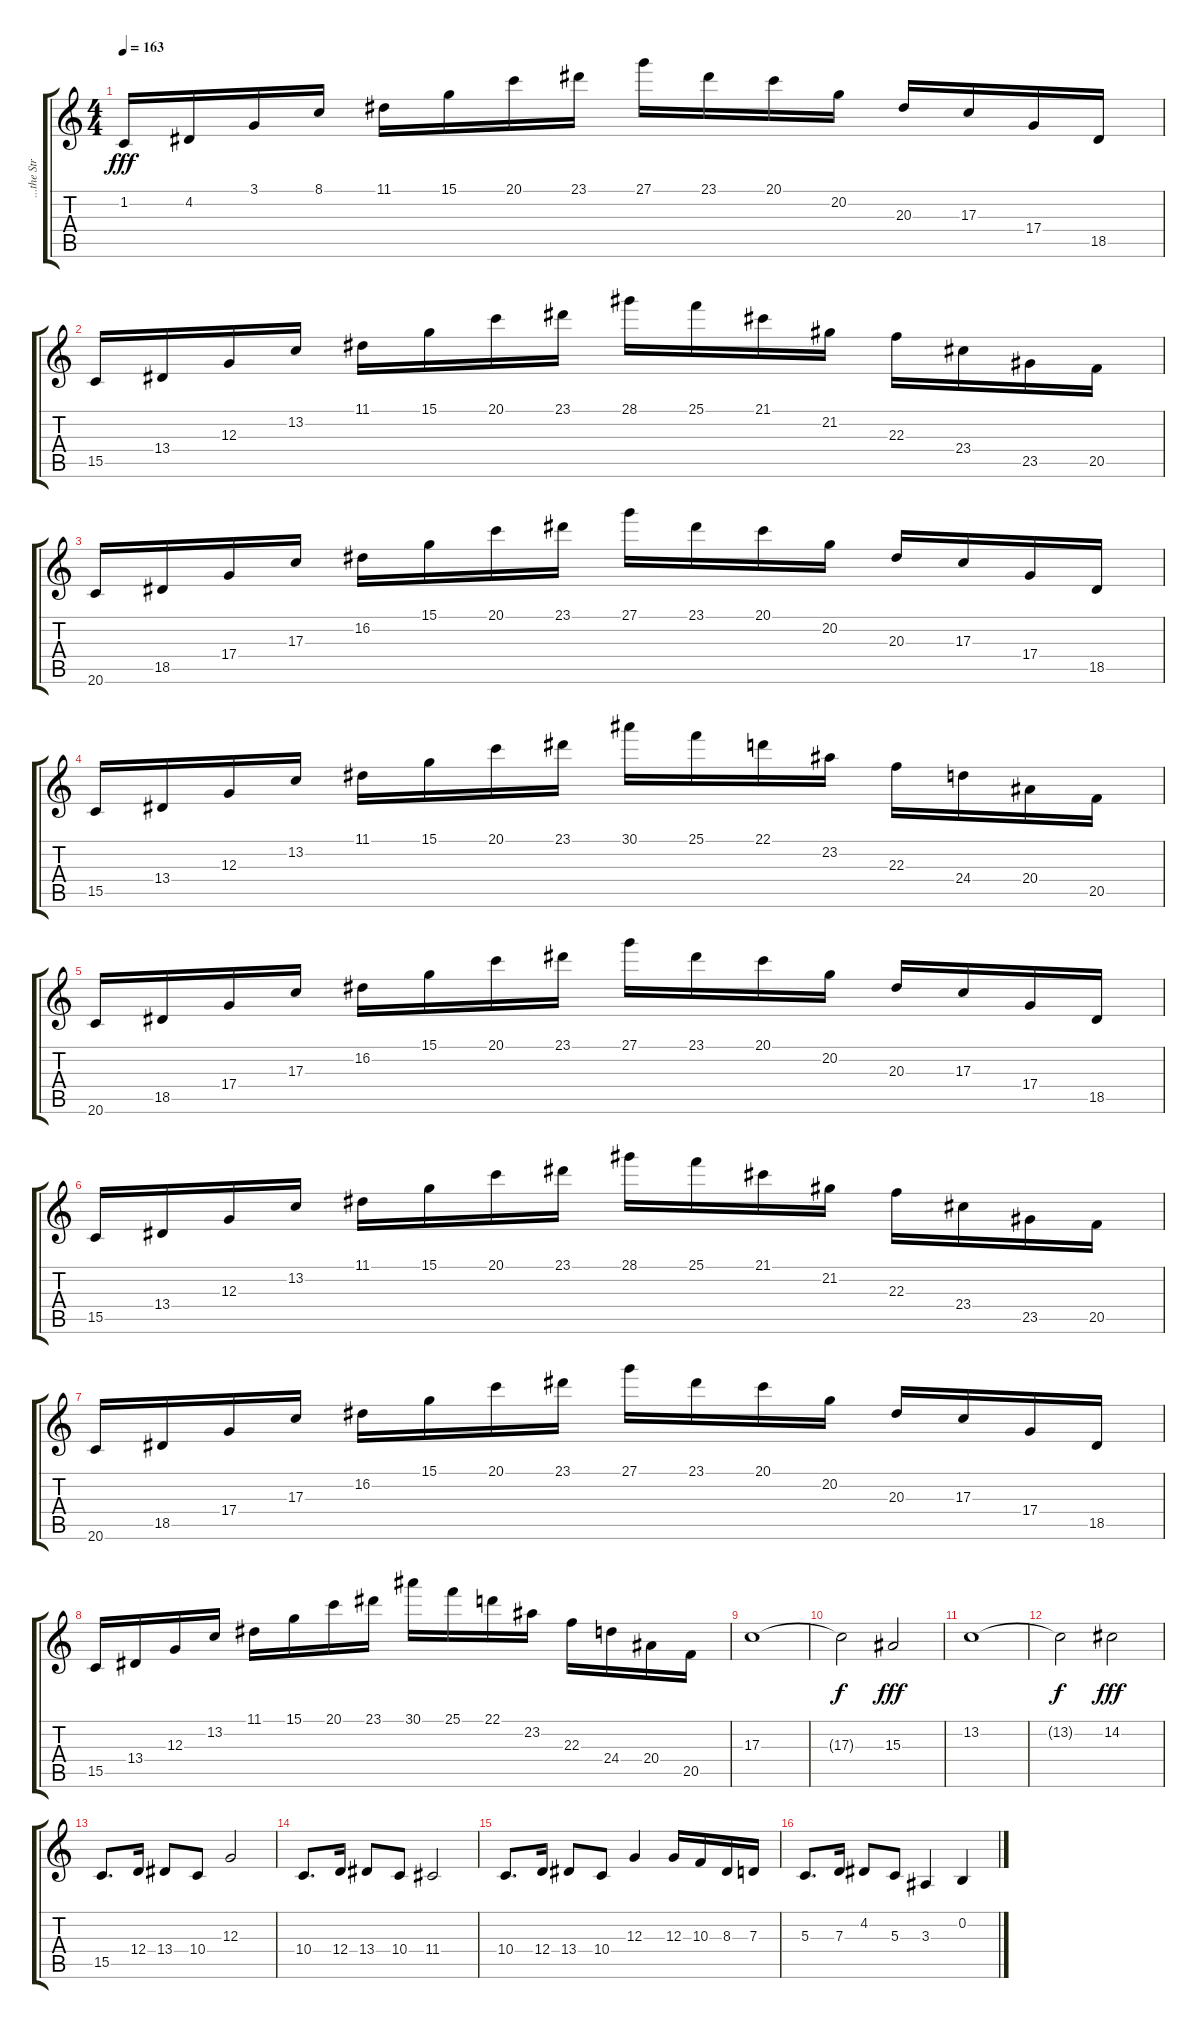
\track ("...the Strings..." "...the Str") {instrument stringensemble1}
\staff {score tabs}
\tuning (E4 B3 G3 D3 A2 E2) {hide}
\ts (4 4)
\tempo 163
\clef g2
\ks c
1.2.16{dy fff} 4.2.16 3.1.16 8.1.16 11.1.16 15.1.16 20.1.16 23.1.16 27.1.16 23.1.16 20.1.16 20.2.16 20.3.16 17.3.16 17.4.16 18.5.16 |
15.5.16 13.4.16 12.3.16 13.2.16 11.1.16 15.1.16 20.1.16 23.1.16 28.1.16 25.1.16 21.1.16 21.2.16 22.3.16 23.4.16 23.5.16 20.5.16 |
20.6.16 18.5.16 17.4.16 17.3.16 16.2.16 15.1.16 20.1.16 23.1.16 27.1.16 23.1.16 20.1.16 20.2.16 20.3.16 17.3.16 17.4.16 18.5.16 |
15.5.16 13.4.16 12.3.16 13.2.16 11.1.16 15.1.16 20.1.16 23.1.16 30.1.16 25.1.16 22.1.16 23.2.16 22.3.16 24.4.16 20.4.16 20.5.16 |
20.6.16 18.5.16 17.4.16 17.3.16 16.2.16 15.1.16 20.1.16 23.1.16 27.1.16 23.1.16 20.1.16 20.2.16 20.3.16 17.3.16 17.4.16 18.5.16 |
15.5.16 13.4.16 12.3.16 13.2.16 11.1.16 15.1.16 20.1.16 23.1.16 28.1.16 25.1.16 21.1.16 21.2.16 22.3.16 23.4.16 23.5.16 20.5.16 |
20.6.16 18.5.16 17.4.16 17.3.16 16.2.16 15.1.16 20.1.16 23.1.16 27.1.16 23.1.16 20.1.16 20.2.16 20.3.16 17.3.16 17.4.16 18.5.16 |
15.5.16 13.4.16 12.3.16 13.2.16 11.1.16 15.1.16 20.1.16 23.1.16 30.1.16 25.1.16 22.1.16 23.2.16 22.3.16 24.4.16 20.4.16 20.5.16 |
17.3.1{volume 11} |
17.3{t}.2{dy f} 15.3.2{dy fff} |
13.2.1 |
13.2{t}.2{dy f} 14.2.2{dy fff} |
15.5.8{d} 12.4.16 13.4.8 10.4.8 12.3.2 |
10.4.8{d} 12.4.16 13.4.8 10.4.8 11.4.2 |
10.4.8{d} 12.4.16 13.4.8 10.4.8 12.3.4 12.3.16 10.3.16 8.3.16 7.3.16 |
5.3.8{d} 7.3.16 4.2.8 5.3.8 3.3.4 0.2.4
